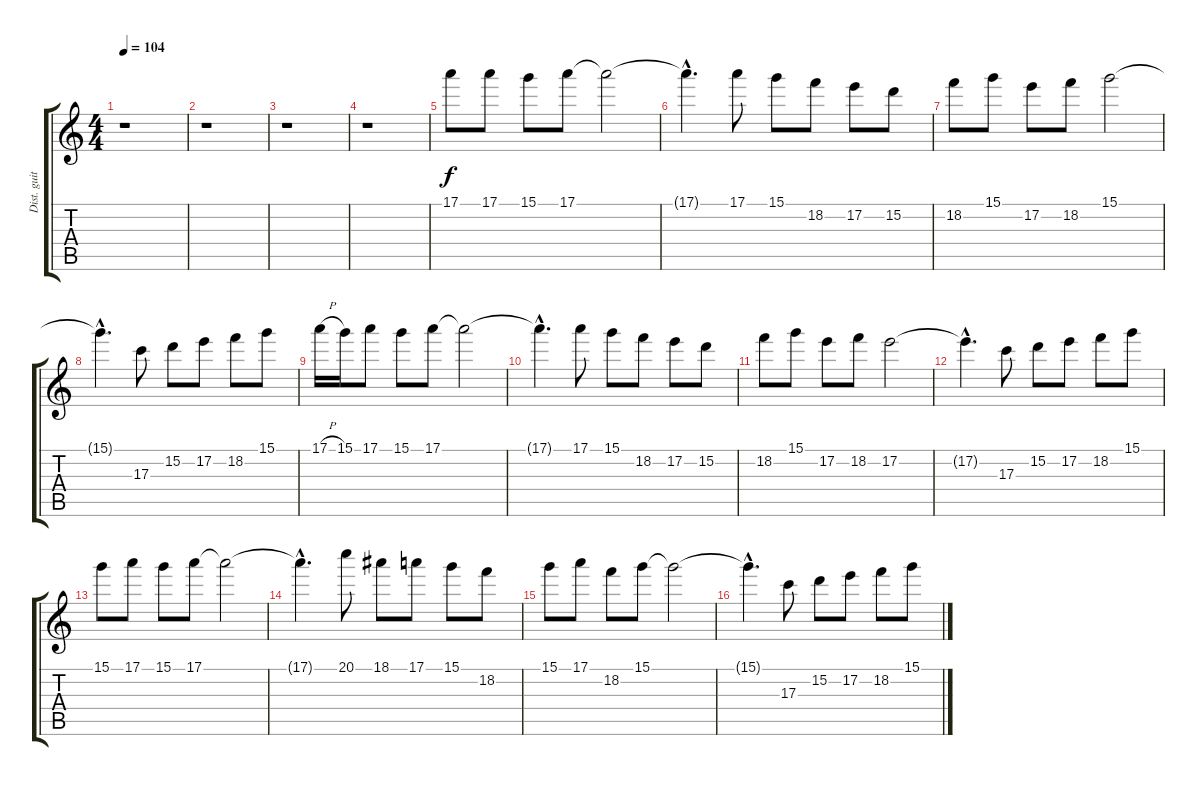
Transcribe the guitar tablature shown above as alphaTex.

\track ("Dist. guitar 3" "Dist. guit") {instrument distortionguitar}
\staff {score tabs}
\tuning (E4 B3 G3 D3 A2 E2) {hide}
\ts (4 4)
\tempo 104
\clef g2
\ks c
r.1{dy f} |
r.1 |
r.1 |
r.1 |
17.1.8 17.1.8 15.1.8 17.1.8 17.1{t}.2 |
17.1{hac t}.4{d} 17.1.8 15.1.8 18.2.8 17.2.8 15.2.8 |
18.2.8 15.1.8 17.2.8 18.2.8 15.1.2 |
15.1{hac t}.4{d} 17.3.8 15.2.8 17.2.8 18.2.8 15.1.8 |
17.1{h}.16 15.1.16 17.1.8 15.1.8 17.1.8 17.1{t}.2 |
17.1{hac t}.4{d} 17.1.8 15.1.8 18.2.8 17.2.8 15.2.8 |
18.2.8 15.1.8 17.2.8 18.2.8 17.2.2 |
17.2{hac t}.4{d} 17.3.8 15.2.8 17.2.8 18.2.8 15.1.8 |
15.1.8 17.1.8 15.1.8 17.1.8 17.1{t}.2 |
17.1{hac t}.4{d} 20.1.8 18.1.8 17.1.8 15.1.8 18.2.8 |
15.1.8 17.1.8 18.2.8 15.1.8 15.1{t}.2 |
15.1{hac t}.4{d} 17.3.8 15.2.8 17.2.8 18.2.8 15.1.8
